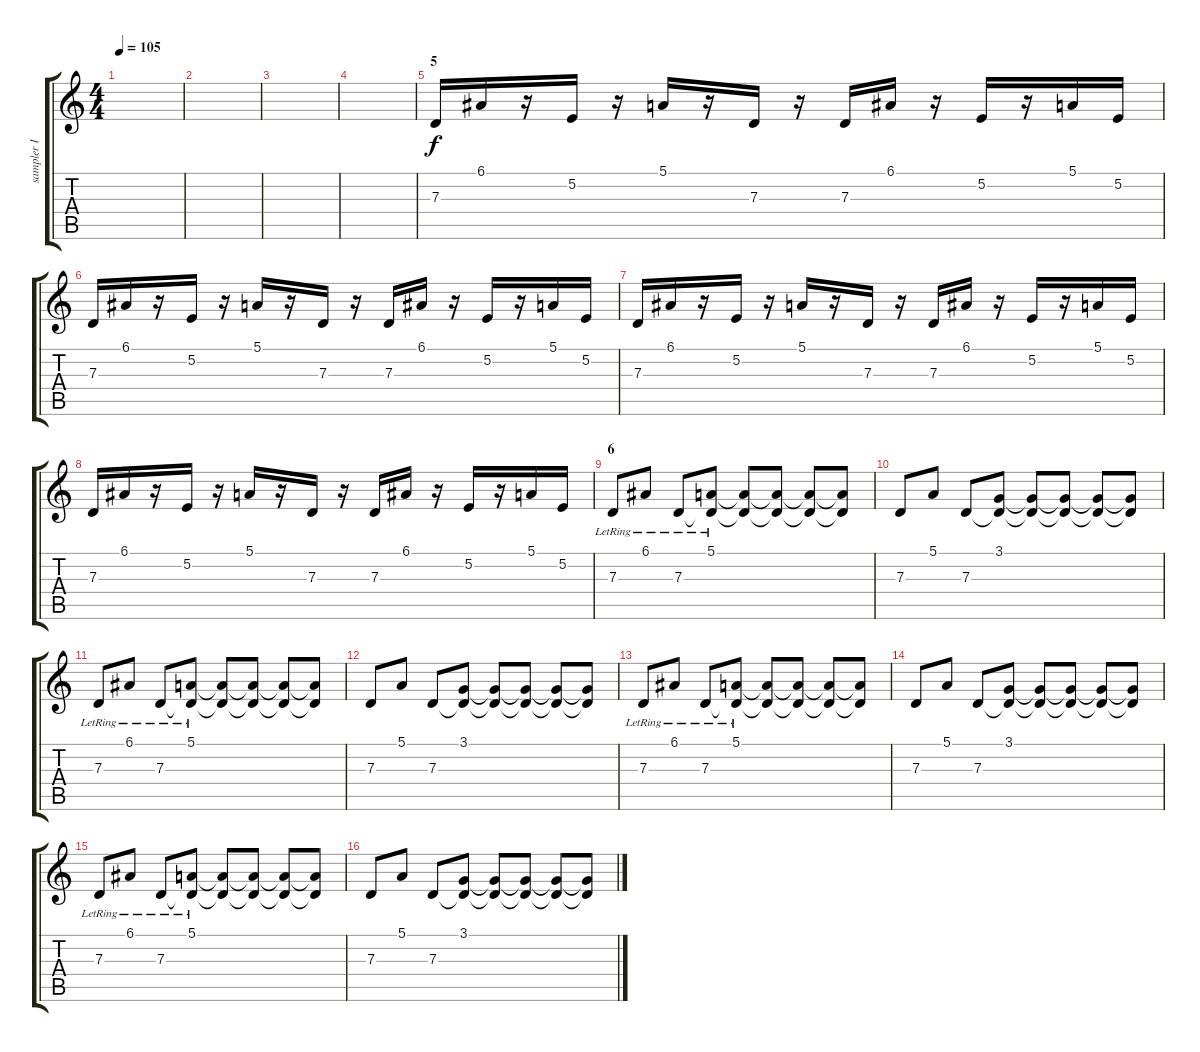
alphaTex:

\track ("sampler I" "sampler I") {instrument recorder}
\staff {score tabs}
\tuning (E4 B3 G3 D3 A2 E2) {hide}
\ts (4 4)
\tempo 105
\clef g2
\ks c
|
|
|
|
\section ("" "5")
7.3.16 6.1.16 r.16 5.2.16 r.16 5.1.16 r.16 7.3.16 r.16 7.3.16 6.1.16 r.16 5.2.16 r.16 5.1.16 5.2.16 |
7.3.16 6.1.16 r.16 5.2.16 r.16 5.1.16 r.16 7.3.16 r.16 7.3.16 6.1.16 r.16 5.2.16 r.16 5.1.16 5.2.16 |
7.3.16 6.1.16 r.16 5.2.16 r.16 5.1.16 r.16 7.3.16 r.16 7.3.16 6.1.16 r.16 5.2.16 r.16 5.1.16 5.2.16 |
7.3.16 6.1.16 r.16 5.2.16 r.16 5.1.16 r.16 7.3.16 r.16 7.3.16 6.1.16 r.16 5.2.16 r.16 5.1.16 5.2.16 |
\section ("" "6")
7.3{lr}.8 6.1{lr}.8 7.3{lr}.8 (5.1{lr} 7.3{t}).8 (5.1{t} 7.3{t}).8 (5.1{t} 7.3{t}).8 (5.1{t} 7.3{t}).8 (5.1{t} 7.3{t}).8 |
7.3.8 5.1.8 7.3.8 (3.1 7.3{t}).8 (3.1{t} 7.3{t}).8 (3.1{t} 7.3{t}).8 (3.1{t} 7.3{t}).8 (3.1{t} 7.3{t}).8 |
7.3{lr}.8 6.1{lr}.8 7.3{lr}.8 (5.1{lr} 7.3{t}).8 (5.1{t} 7.3{t}).8 (5.1{t} 7.3{t}).8 (5.1{t} 7.3{t}).8 (5.1{t} 7.3{t}).8 |
7.3.8 5.1.8 7.3.8 (3.1 7.3{t}).8 (3.1{t} 7.3{t}).8 (3.1{t} 7.3{t}).8 (3.1{t} 7.3{t}).8 (3.1{t} 7.3{t}).8 |
7.3{lr}.8 6.1{lr}.8 7.3{lr}.8 (5.1{lr} 7.3{t}).8 (5.1{t} 7.3{t}).8 (5.1{t} 7.3{t}).8 (5.1{t} 7.3{t}).8 (5.1{t} 7.3{t}).8 |
7.3.8 5.1.8 7.3.8 (3.1 7.3{t}).8 (3.1{t} 7.3{t}).8 (3.1{t} 7.3{t}).8 (3.1{t} 7.3{t}).8 (3.1{t} 7.3{t}).8 |
7.3{lr}.8 6.1{lr}.8 7.3{lr}.8 (5.1{lr} 7.3{t}).8 (5.1{t} 7.3{t}).8 (5.1{t} 7.3{t}).8 (5.1{t} 7.3{t}).8 (5.1{t} 7.3{t}).8 |
7.3.8 5.1.8 7.3.8 (3.1 7.3{t}).8 (3.1{t} 7.3{t}).8 (3.1{t} 7.3{t}).8 (3.1{t} 7.3{t}).8 (3.1{t} 7.3{t}).8
